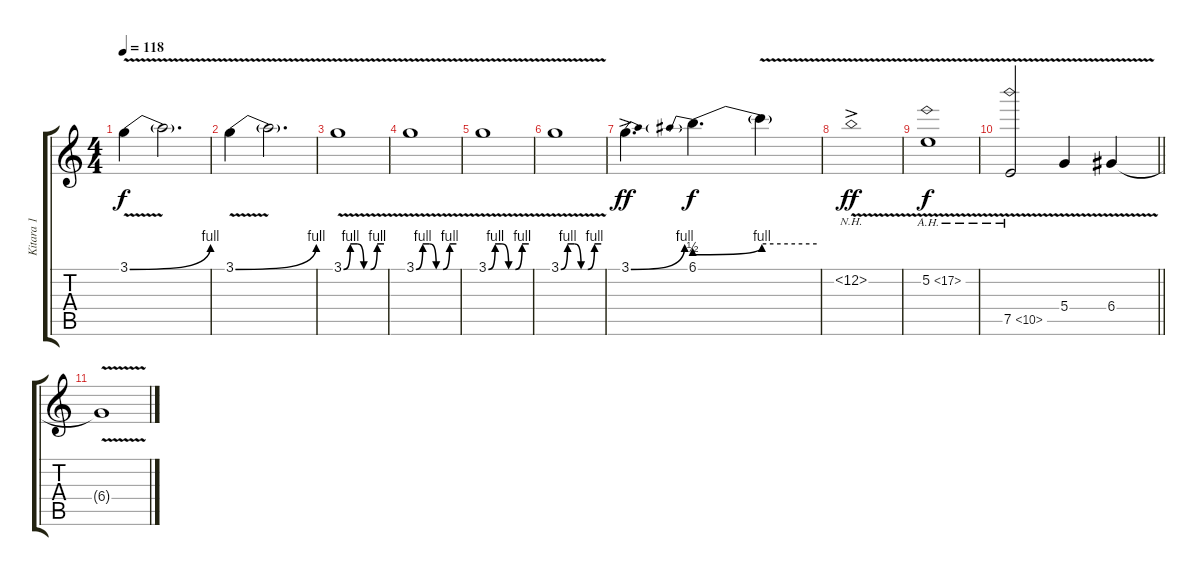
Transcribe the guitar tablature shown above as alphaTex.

\track ("Kitara 1" "Kitara 1") {instrument overdrivenguitar}
\staff {score tabs}
\tuning (E4 B3 G3 D3 A2 E2) {hide}
\ts (4 4)
\tempo 118
\clef g2
\ks c
3.1{be (bend 0 0 60 4) v}.4{dy f volume 14 instrument distortionguitar} 3.1{t}.2{d} |
3.1{be (bend 0 0 60 4) v}.4{volume 14 instrument distortionguitar} 3.1{t}.2{d} |
3.1{be (custom 0 0 10 4 20 4 30 0 40 0 50 4 60 4) v}.1{volume 14 instrument distortionguitar} |
3.1{be (custom 0 0 10 4 20 4 30 0 40 0 50 4 60 4) v}.1{volume 14 instrument distortionguitar} |
3.1{be (custom 0 0 10 4 20 4 30 0 40 0 50 4 60 4) v}.1{volume 14 instrument distortionguitar} |
3.1{be (custom 0 0 10 4 20 4 30 0 40 0 50 4 60 4) v}.1{volume 14 instrument distortionguitar} |
3.1{be (bend 0 0 60 4) ac}.4{d dy ff volume 14 instrument distortionguitar} 6.1{be (prebendbend 0 2 60 4)}.4{d dy f} 6.1{be (hold 0 4 60 4) v t}.4 |
6.2{nh v ac}.1{dy ff} |
5.2{ah 12 v}.1{dy f} |
\barLineRight lightlight
7.5{ah 3 v}.2 5.4{v}.4 6.4{v}.4 |
6.4{t}.1{volume 2}
